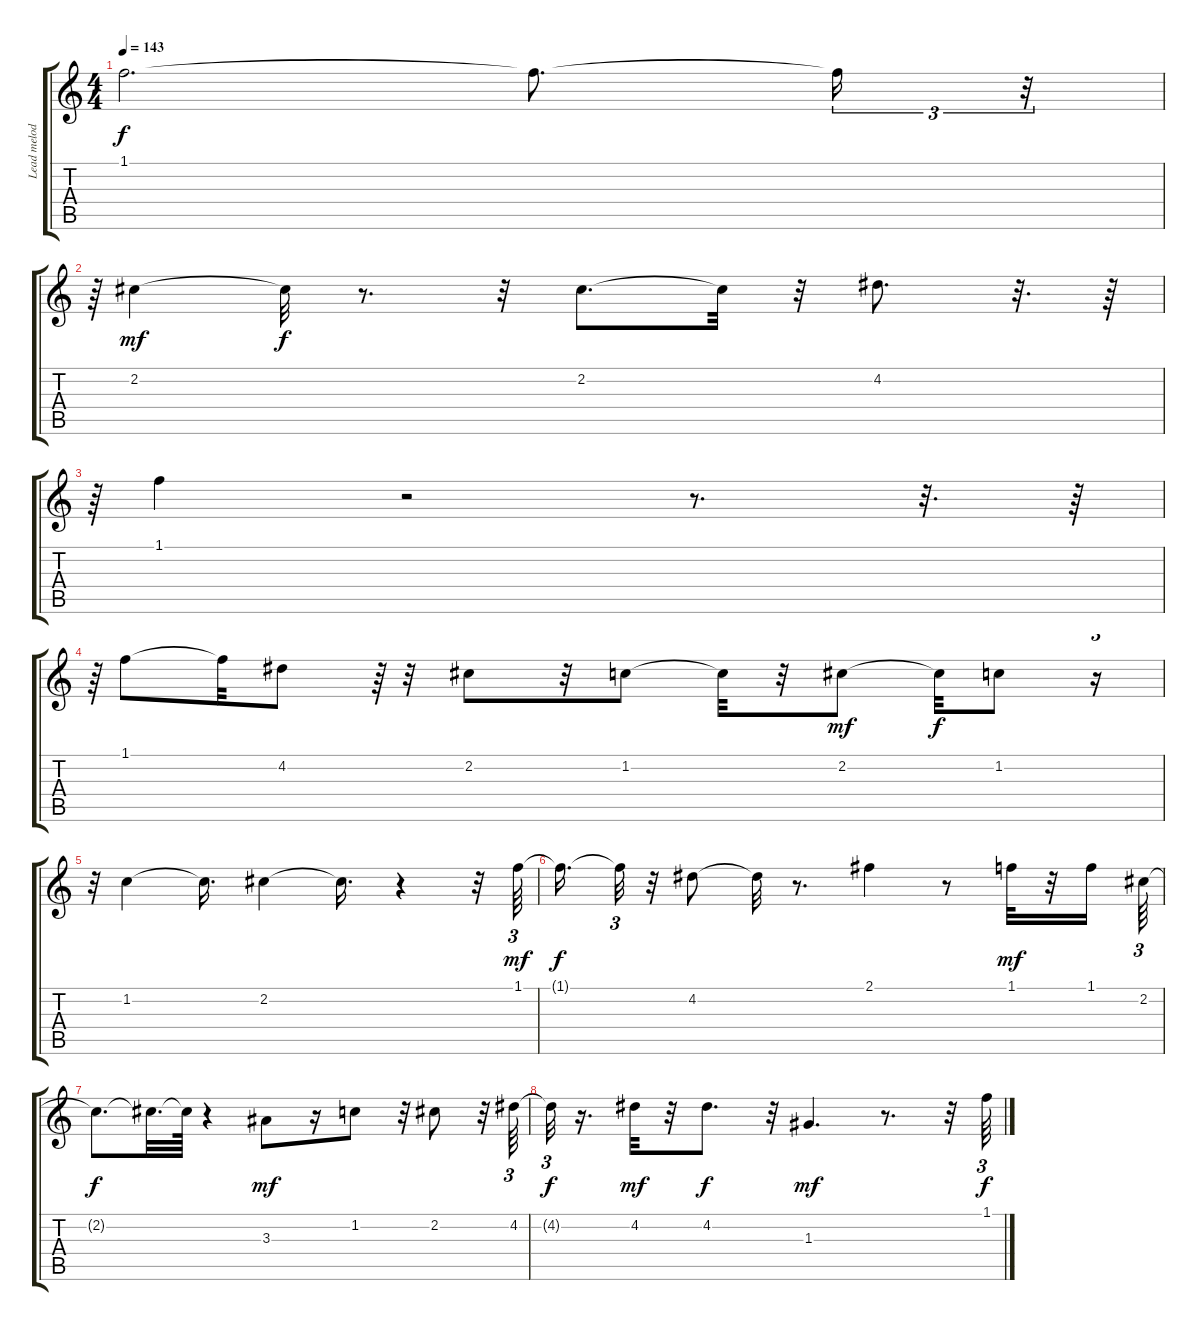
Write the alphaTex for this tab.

\track ("Lead melody" "Lead melod") {instrument electricguitarjazz}
\staff {score tabs}
\tuning (E4 B3 G3 D3 A2 E2) {hide}
\ts (4 4)
\tempo 143
\clef g2
\ks c
1.1{t}.2{d dy f} 1.1{t}.8{d} 1.1{t}.16{tu (3 2)} r.32{tu (3 2)} |
r.64{tu (3 2)} 2.2.4{dy mf} 2.2{t}.32{dy f} r.8{d} r.32 2.2.8{d} 2.2{t}.32 r.32 4.2.8{d} r.32{d} r.64 |
r.64{tu (3 2)} 1.1.4 r.2 r.8{d} r.32{d} r.64 |
r.64{tu (3 2)} 1.1.8 1.1{t}.32 4.2.8 r.64{tu (3 2)} r.32 2.2.8 r.32 1.2.8 1.2{t}.32 r.32 2.2.8{dy mf} 2.2{t}.32{dy f} 1.2.8 r.16{tu (3 2)} |
r.32{tu (3 2)} 1.2.4 1.2{t}.16{d} 2.2.4 2.2{t}.16{d} r.4 r.32 1.1.64{tu (3 2) dy mf} |
1.1{t}.16{d dy f} 1.1{t}.32{tu (3 2)} r.32 4.2.8 4.2{t}.32 r.8{d} 2.1.4 r.8 1.1.32{dy mf} r.32 1.1.16 2.2.64{tu (3 2)} |
2.2{t}.8{d dy f} 2.2{t}.32{d} 2.2{t}.64 r.4 3.3.8{dy mf} r.16 1.2.8 r.32 2.2.8 r.32 4.2.64{tu (3 2)} |
4.2{t}.32{tu (3 2) dy f} r.16{d} 4.2.32{dy mf} r.32 4.2.8{d dy f} r.32 1.3.4{d dy mf} r.8{d} r.32 1.1.64{tu (3 2) dy f}
